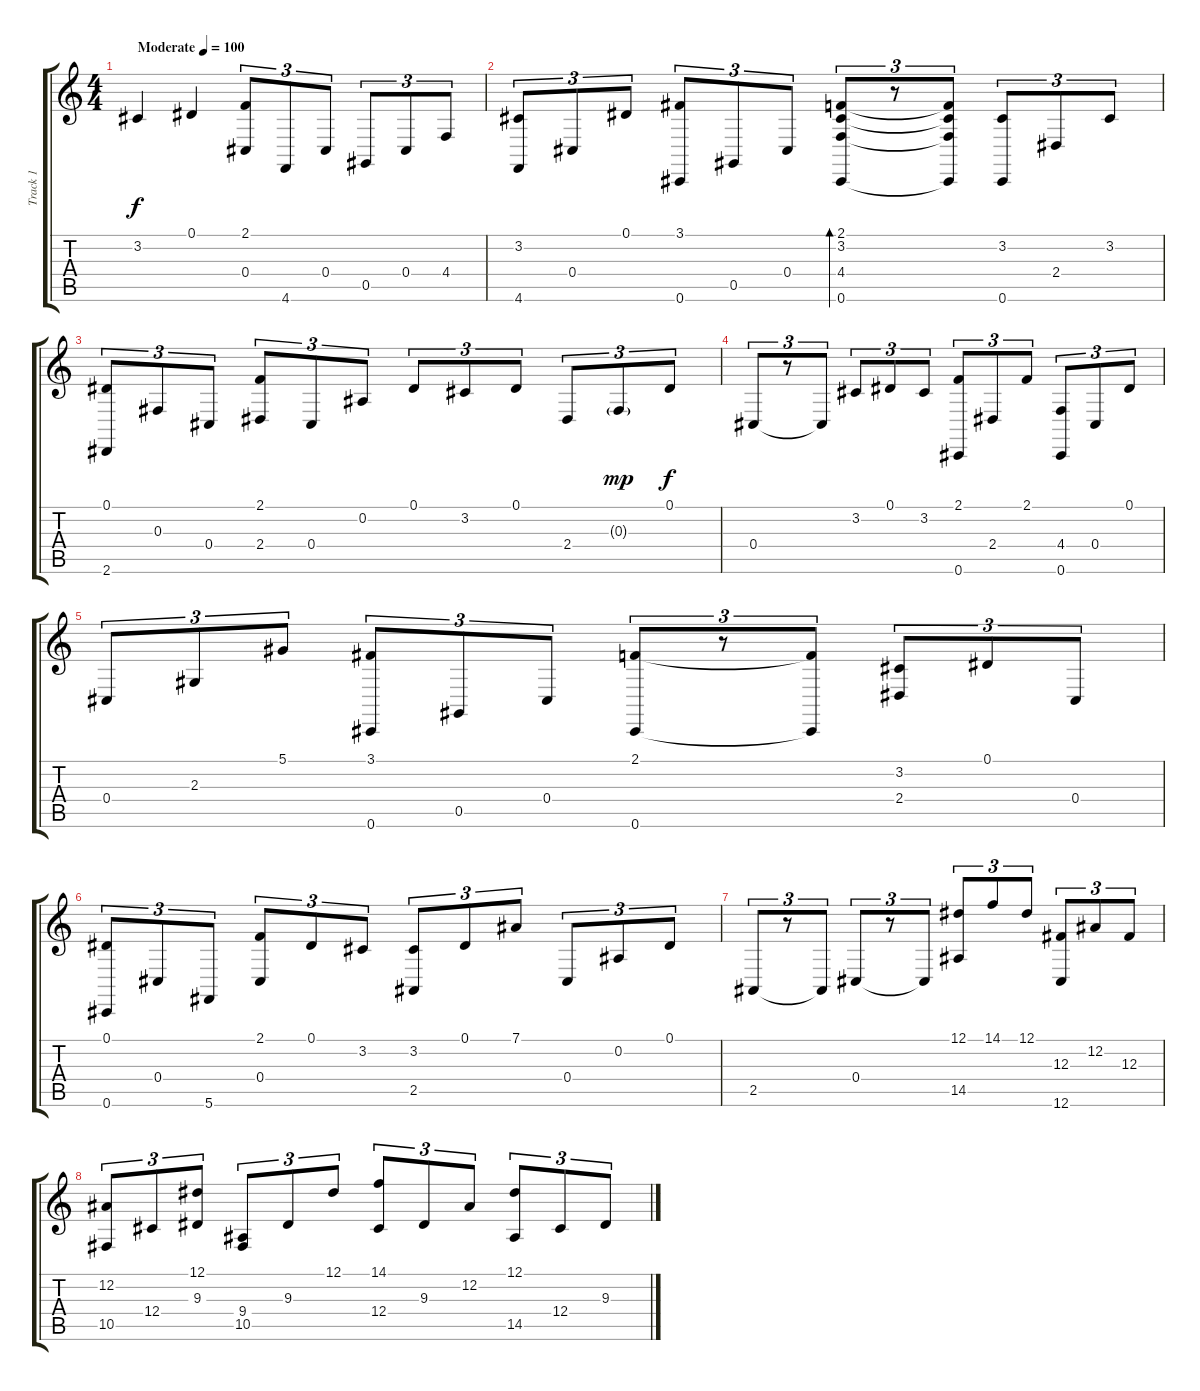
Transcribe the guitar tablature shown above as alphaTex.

\track ("Track 1" "Track 1") {instrument acousticgrandpiano}
\staff {score tabs}
\tuning (Eb4 Bb3 Gb3 Db3 Ab2 Db2) {hide}
\ts (4 4)
\tempo (100 "Moderate")
\clef g2
\ks c
3.2.4{dy f instrument acousticgrandpiano} 0.1.4 (2.1 0.4).8{tu (3 2)} 4.6.8{tu (3 2)} 0.4.8{tu (3 2)} 0.5.8{tu (3 2)} 0.4.8{tu (3 2)} 4.4.8{tu (3 2)} |
(3.2 4.6).8{tu (3 2)} 0.4.8{tu (3 2)} 0.1.8{tu (3 2)} (3.1 0.6).8{tu (3 2)} 0.5.8{tu (3 2)} 0.4.8{tu (3 2)} (2.1 3.2 4.4 0.6).8{tu (3 2) bd 120} r.8{tu (3 2)} (2.1{t} 3.2{t} 4.4{t} 0.6{t}).8{tu (3 2)} (3.2 0.6).8{tu (3 2)} 2.4.8{tu (3 2)} 3.2.8{tu (3 2)} |
(0.1 2.6).8{tu (3 2)} 0.3.8{tu (3 2)} 0.4.8{tu (3 2)} (2.1 2.4).8{tu (3 2)} 0.4.8{tu (3 2)} 0.2.8{tu (3 2)} 0.1.8{tu (3 2)} 3.2.8{tu (3 2)} 0.1.8{tu (3 2)} 2.4.8{tu (3 2)} 0.3{g}.8{tu (3 2) dy mp} 0.1.8{tu (3 2) dy f} |
0.4.8{tu (3 2)} r.8{tu (3 2)} 0.4{t}.8{tu (3 2)} 3.2.8{tu (3 2)} 0.1.8{tu (3 2)} 3.2.8{tu (3 2)} (2.1 0.6).8{tu (3 2)} 2.4.8{tu (3 2)} 2.1.8{tu (3 2)} (4.4 0.6).8{tu (3 2)} 0.4.8{tu (3 2)} 0.1.8{tu (3 2)} |
0.4.8{tu (3 2)} 2.3.8{tu (3 2)} 5.1.8{tu (3 2)} (3.1 0.6).8{tu (3 2)} 0.5.8{tu (3 2)} 0.4.8{tu (3 2)} (2.1 0.6).8{tu (3 2)} r.8{tu (3 2)} (2.1{t} 0.6{t}).8{tu (3 2)} (3.2 2.4).8{tu (3 2)} 0.1.8{tu (3 2)} 0.4.8{tu (3 2)} |
(0.1 0.6).8{tu (3 2)} 0.4.8{tu (3 2)} 5.6.8{tu (3 2)} (2.1 0.4).8{tu (3 2)} 0.1.8{tu (3 2)} 3.2.8{tu (3 2)} (3.2 2.5).8{tu (3 2)} 0.1.8{tu (3 2)} 7.1.8{tu (3 2)} 0.4.8{tu (3 2)} 0.2.8{tu (3 2)} 0.1.8{tu (3 2)} |
2.5.8{tu (3 2)} r.8{tu (3 2)} 2.5{t}.8{tu (3 2)} 0.4.8{tu (3 2)} r.8{tu (3 2)} 0.4{t}.8{tu (3 2)} (12.1 14.5).8{tu (3 2)} 14.1.8{tu (3 2)} 12.1.8{tu (3 2)} (12.3 12.6).8{tu (3 2)} 12.2.8{tu (3 2)} 12.3.8{tu (3 2)} |
(12.2 10.5).8{tu (3 2)} 12.4.8{tu (3 2)} (12.1 9.3).8{tu (3 2)} (9.4 10.5).8{tu (3 2)} 9.3.8{tu (3 2)} 12.1.8{tu (3 2)} (14.1 12.4).8{tu (3 2)} 9.3.8{tu (3 2)} 12.2.8{tu (3 2)} (12.1 14.5).8{tu (3 2)} 12.4.8{tu (3 2)} 9.3.8{tu (3 2)}
